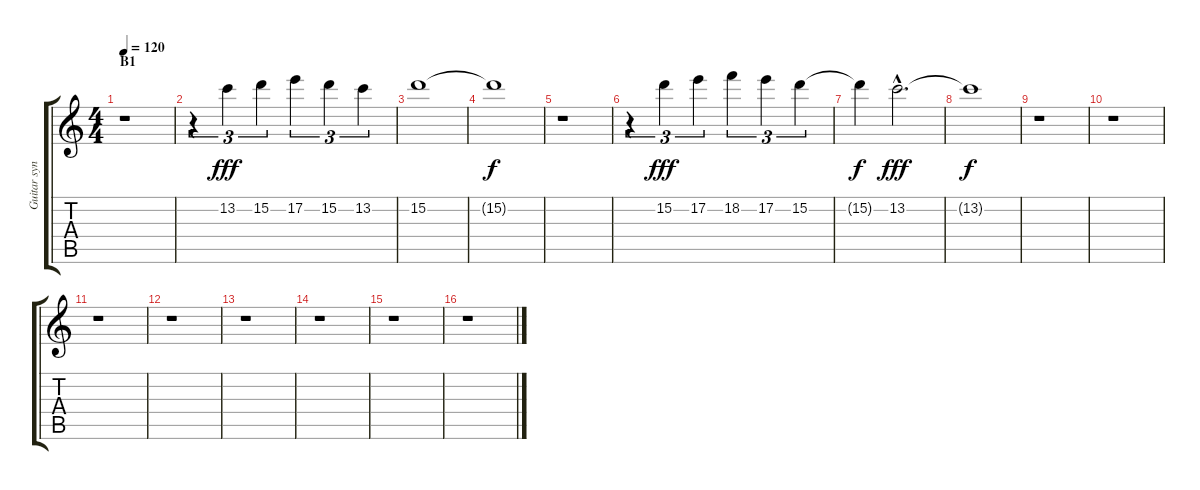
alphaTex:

\track ("Guitar synthesizer" "Guitar syn") {instrument distortionguitar}
\staff {score tabs}
\tuning (E4 B3 G3 D3 A2 E2) {hide}
\ts (4 4)
\section ("" "B1")
\tempo 120
\clef g2
\ks c
r.1{dy fff instrument distortionguitar} |
r.4{tu (3 2)} 13.2.4{tu (3 2)} 15.2.4{tu (3 2)} 17.2.4{tu (3 2)} 15.2.4{tu (3 2)} 13.2.4{tu (3 2)} |
15.2.1 |
15.2{t}.1{dy f} |
r.1 |
r.4{tu (3 2)} 15.2.4{tu (3 2) dy fff} 17.2.4{tu (3 2)} 18.2.4{tu (3 2)} 17.2.4{tu (3 2)} 15.2.4{tu (3 2)} |
15.2{t}.4{dy f} 13.2{hac}.2{d dy fff} |
13.2{t}.1{dy f} |
r.1 |
r.1 |
r.1 |
r.1 |
r.1 |
r.1 |
r.1 |
r.1
